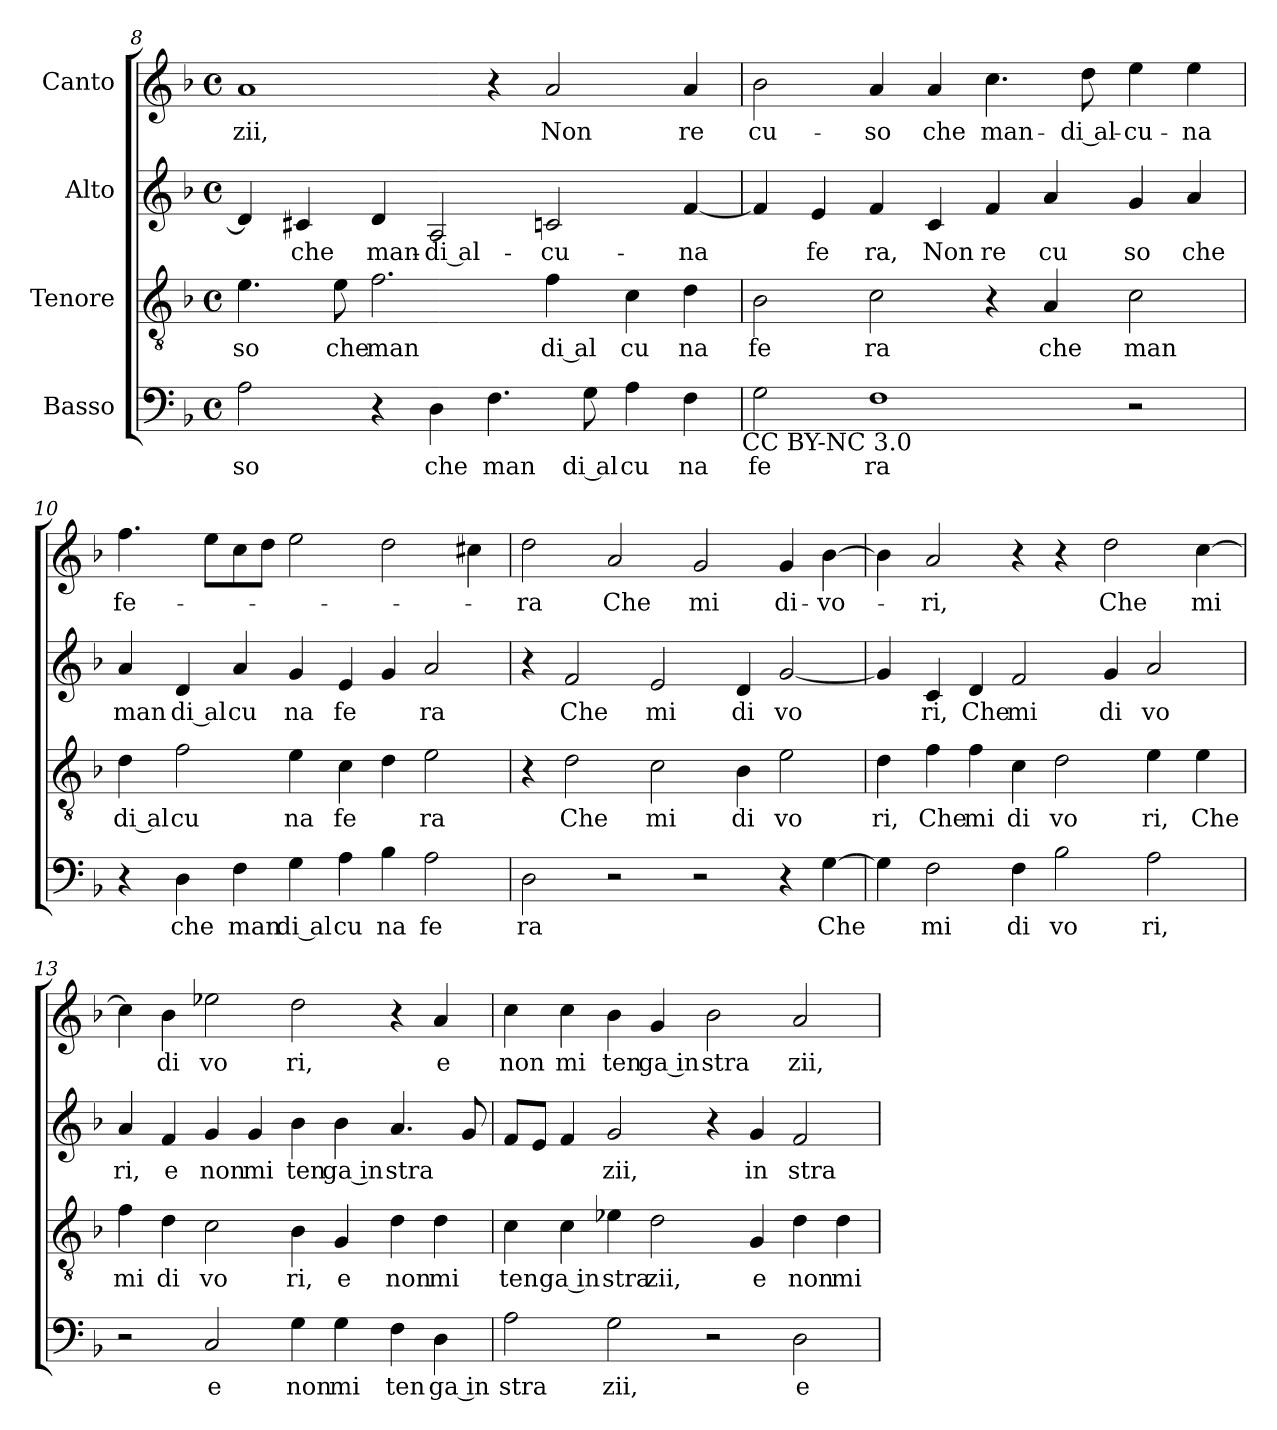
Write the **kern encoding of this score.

**kern	**text	**kern	**text	**kern	**text	**kern	**text
*part4	*part4	*part3	*part3	*part2	*part2	*part1	*part1
*staff4	*staff4	*staff3	*staff3	*staff2	*staff2	*staff1	*staff1
*I"Basso	*	*I"Tenore	*	*I"Alto	*	*I"Canto	*
*clefF4	*	*clefGv2	*	*clefG2	*	*clefG2	*
*k[b-]	*	*k[b-]	*	*k[b-]	*	*k[b-]	*
*F:	*	*F:	*	*F:	*	*F:	*
*M4/4	*	*M4/4	*	*M4/4	*	*M4/4	*
*met(c)	*	*met(c)	*	*met(c)	*	*met(c)	*
=8	=8	=8	=8	=8	=8	=8	=8
!	!LO:LY:b:cj	!	!LO:LY:b:cj	!	!	!	!LO:LY:b:cj
2A\	so	4.e\	so	4d/]	.	1a	zii,
!	!	!	!	!	!LO:LY:b:cj	!	!
.	.	.	.	4c#/	che	.	.
!	!	!	!LO:LY:b:cj	!	!	!	!
.	.	8e\	che	.	.	.	.
!	!	!	!LO:LY:b:cj	!	!LO:LY:b:cj	!	!
4r	.	2.f\	man	4d/	man-	.	.
!	!LO:LY:b:cj	!	!	!	!LO:LY:b:rj	!	!
4D\	che	.	.	2A/	-di al-	.	.
!	!LO:LY:b:cj	!	!	!	!	!	!
4.F\	man	.	.	.	.	4r	.
!	!	!	!LO:LY:b:rj	!	!LO:LY:b:cj	!	!LO:LY:b:cj
.	.	(<4f\	di al	2cn/	-cu-	2a/	Non
!	!LO:LY:b:rj	!	!	!	!	!	!
8G\)	di al	.	.	.	.	.	.
!	!LO:LY:b:cj	!	!LO:LY:b:cj	!	!	!	!
4A\	cu	4c\	cu	.	.	.	.
!	!LO:LY:b:cj	!	!LO:LY:b:cj	!	!LO:LY:b	!	!LO:LY:b:cj
4F\	na	4d\	na	[>4f/	-na	4a/	re
!LO:TX:b:t=CC BY-NC 3.0	!	!	!	!	!	!	!
!!LO:PB:g=z
=9	=9	=9	=9	=9	=9	=9	=9
!	!LO:LY:b:cj	!	!LO:LY:b:cj	!	!	!	!LO:LY:b:cj
2G\	fe	2B-\	fe	4f/]	.	2b-\	cu-
!	!	!	!	!	!LO:LY:b:cj	!	!
.	.	.	.	4e/	fe	.	.
!	!LO:LY:b:cj	!	!LO:LY:b:cj	!	!LO:LY:b:cj	!	!LO:LY:b:cj
1F	ra	2c\	ra	4f/	ra,	4a/	-so
!	!	!	!	!	!LO:LY:b:cj	!	!LO:LY:b:cj
.	.	.	.	4c/	Non	4a/	che
!	!	!	!	!	!LO:LY:b:cj	!	!LO:LY:b:cj
.	.	4r	.	4f/	re	4.cc\	man-
!	!	!	!LO:LY:b:cj	!	!LO:LY:b:cj	!	!
.	.	4A/	che	4a/	cu	.	.
!	!	!	!	!	!	!	!LO:LY:b:rj
.	.	.	.	.	.	8dd\	-di al-
!	!	!	!LO:LY:b:cj	!	!LO:LY:b:cj	!	!LO:LY:b:cj
2r	.	2c\	man	4g/	so	4ee\	-cu-
!	!	!	!	!	!LO:LY:b:cj	!	!LO:LY:b:cj
.	.	.	.	4a/	che	4ee\	-na
=10	=10	=10	=10	=10	=10	=10	=10
!	!	!	!LO:LY:b:rj	!	!LO:LY:b:cj	!	!LO:LY:b:cj
4r	.	4d\	di al	4a/	man	4.ff\	fe-
!	!LO:LY:b:cj	!	!LO:LY:b:cj	!	!LO:LY:b:rj	!	!
4D\	che	2f\	cu	4d/	di al	.	.
.	.	.	.	.	.	8ee\L	.
!	!LO:LY:b:cj	!	!	!	!LO:LY:b:cj	!	!
4F\	man	.	.	4a/	cu	8cc\	.
.	.	.	.	.	.	8dd\J	.
!	!LO:LY:b:rj	!	!LO:LY:b:cj	!	!LO:LY:b:cj	!	!
4G\	di al	4e\	na	4g/	na	2ee\	.
!	!LO:LY:b:cj	!	!LO:LY:b:cj	!	!LO:LY:b:cj	!	!
4A\	cu	4c\	fe	4e/	fe	.	.
!	!LO:LY:b:cj	!	!	!	!	!	!
4B-\	na	4d\	.	4g/	.	2dd\	.
!	!LO:LY:b:cj	!	!LO:LY:b:cj	!	!LO:LY:b:cj	!	!
2A\	fe	2e\	ra	2a/	ra	.	.
.	.	.	.	.	.	4cc#\	.
=11	=11	=11	=11	=11	=11	=11	=11
!	!LO:LY:b:cj	!	!	!	!	!	!LO:LY:b:cj
2D\	ra	4r	.	4r	.	2dd\	-ra
!	!	!	!LO:LY:b:cj	!	!LO:LY:b:cj	!	!
.	.	2d\	Che	2f/	Che	.	.
!	!	!	!	!	!	!	!LO:LY:b:cj
2r	.	.	.	.	.	2a/	Che
!	!	!	!LO:LY:b:cj	!	!LO:LY:b:cj	!	!
.	.	2c\	mi	2e/	mi	.	.
!	!	!	!	!	!	!	!LO:LY:b:cj
2r	.	.	.	.	.	2g/	mi
!	!	!	!LO:LY:b:cj	!	!LO:LY:b:cj	!	!
.	.	4B-\	di	4d/	di	.	.
!	!	!	!LO:LY:b:cj	!	!LO:LY:b:cj	!	!LO:LY:b:cj
4r	.	2e\	vo	[>2g/	vo	4g/	di-
!	!LO:LY:b	!	!	!	!	!	!LO:LY:b:cj
[>4G\	Che	.	.	.	.	[>4b-\	-vo-
!!LO:LB:g=z
=12	=12	=12	=12	=12	=12	=12	=12
!	!	!	!LO:LY:b:cj	!	!	!	!
*	*	*	*	*^	*	*^	*
4G\]	.	4d\	ri,	4g/]	64ryy	.	4b-\]	64ryy	.
.	.	.	.	.	1ryy	.	.	1ryy	.
!	!LO:LY:b:cj	!	!LO:LY:b:cj	!	!	!LO:LY:b:cj	!	!	!LO:LY:b:cj
2F\	mi	4f\	Che	4c/	.	ri,	2a/	.	-ri,
!	!	!	!LO:LY:b:cj	!	!	!LO:LY:b:cj	!	!	!
.	.	4f\	mi	4d/	.	Che	.	.	.
!	!LO:LY:b:cj	!	!LO:LY:b:cj	!	!	!LO:LY:b:cj	!	!	!
4F\	di	4c\	di	2f/	.	mi	4r	.	.
!	!LO:LY:b:cj	!	!LO:LY:b:cj	!	!	!	!	!	!
2B-\	vo	2d\	vo	.	.	.	4r	.	.
.	.	.	.	.	2ryy	.	.	2ryy	.
!	!	!	!	!	!	!LO:LY:b:cj	!	!	!LO:LY:b:cj
.	.	.	.	4g/	.	di	2dd\	.	Che
!	!LO:LY:b:cj	!	!LO:LY:b:cj	!	!	!LO:LY:b:cj	!	!	!
2A\	ri,	4e\	ri,	2a/	.	vo	.	.	.
.	.	.	.	.	4ryy	.	.	4ryy	.
!	!	!	!LO:LY:b:cj	!	!	!	!	!	!LO:LY:b
.	.	4e\	Che	.	.	.	[>4cc\	.	mi
.	.	.	.	.	8...ryy	.	.	8...ryy	.
=13	=13	=13	=13	=13	=13	=13	=13	=13	=13
!	!	!	!LO:LY:b:cj	!	!	!LO:LY:b:cj	!	!	!
*	*	*	*	*v	*v	*	*	*	*
*	*	*	*	*	*	*v	*v	*
2r	.	4f\	mi	4a/	ri,	4cc\]	.
!	!	!	!LO:LY:b:cj	!	!LO:LY:b:cj	!	!LO:LY:b:cj
.	.	4d\	di	4f/	e	4b-\	di
!	!LO:LY:b:cj	!	!LO:LY:b:cj	!	!LO:LY:b:cj	!	!LO:LY:b:cj
2C/	e	2c\	vo	4g/	non	2ee-\	vo
!	!	!	!	!	!LO:LY:b:cj	!	!
.	.	.	.	4g/	mi	.	.
!	!LO:LY:b:cj	!	!LO:LY:b:cj	!	!LO:LY:b:cj	!	!LO:LY:b:cj
4G\	non	4B-\	ri,	4b-\	ten	2dd\	ri,
!	!LO:LY:b:cj	!	!LO:LY:b:cj	!	!LO:LY:b:rj	!	!
4G\	mi	4G/	e	4b-\	ga in	.	.
!	!LO:LY:b:cj	!	!LO:LY:b:cj	!	!LO:LY:b	!	!
4F\	ten	4d\	non	4.a/	stra	4r	.
!	!LO:LY:b:rj	!	!LO:LY:b:cj	!	!	!	!LO:LY:b:cj
4D\	ga in	4d\	mi	.	.	4a/	e
.	.	.	.	8g/	.	.	.
=14	=14	=14	=14	=14	=14	=14	=14
!	!LO:LY:b:cj	!	!LO:LY:b:cj	!	!	!	!LO:LY:b:cj
2A\	stra	4c\	ten	8f/L	.	4cc\	non
.	.	.	.	8e/J	.	.	.
!	!	!	!LO:LY:b:rj	!	!	!	!LO:LY:b:cj
.	.	4c\	ga in	4f/	.	4cc\	mi
!	!LO:LY:b:cj	!	!LO:LY:b:cj	!	!LO:LY:b:cj	!	!LO:LY:b:cj
2G\	zii,	4e-X\	stra	2g/	zii,	4b-\	ten
!	!	!	!LO:LY:b:cj	!	!	!	!LO:LY:b:rj
.	.	2d\	zii,	.	.	4g/	ga in
!	!	!	!	!	!	!	!LO:LY:b:cj
2r	.	.	.	4r	.	2b-\	stra
!	!	!	!LO:LY:b:cj	!	!LO:LY:b:cj	!	!
.	.	4G/	e	4g/	in	.	.
!	!LO:LY:b:cj	!	!LO:LY:b:cj	!	!LO:LY:b:cj	!	!LO:LY:b:cj
2D\	e	4d\	non	2f/	stra	2a/	zii,
!	!	!	!LO:LY:b:cj	!	!	!	!
.	.	4d\	mi	.	.	.	.
=	=	=	=	=	=	=	=
*-	*-	*-	*-	*-	*-	*-	*-
